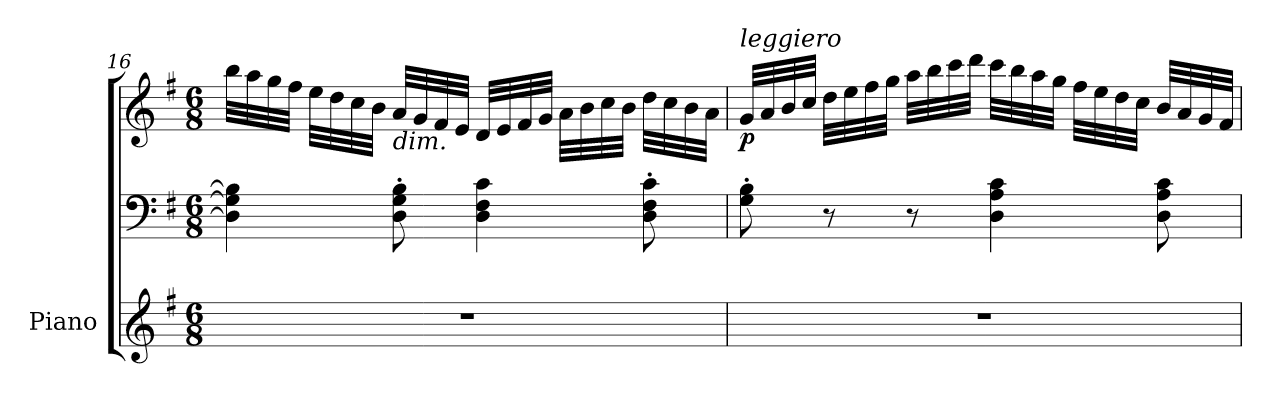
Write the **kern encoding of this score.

**kern	**kern	**kern	**dynam
*part1	*part1	*part1	*part1
*staff3	*staff2	*staff1	*staff1/2/3
*I"Piano	*	*	*
*I'Pno	*	*	*
*clefG2	*clefF4	*clefG2	*
*k[f#]	*k[f#]	*k[f#]	*
*M6/8	*M6/8	*M6/8	*
=16	=16	=16	=16
2.r	4D\] 4G\] 4B\]	32bb\LLL	.
.	.	32aa\	.
.	.	32gg\	.
.	.	32ff#\JJJ	.
.	.	32ee\LLL	.
.	.	32dd\	.
.	.	32cc\	.
.	.	32b\JJJ	.
!	!	!LO:TX:b:i:t=dim.	!
.	8D\' 8G\' 8B\'	32a/LLL	.
.	.	32g/	.
.	.	32f#/	.
.	.	32e/JJJ	.
.	4D\ 4F#\ 4c\	32d/LLL	.
.	.	32e/	.
.	.	32f#/	.
.	.	32g/JJJ	.
.	.	32a\LLL	.
.	.	32b\	.
.	.	32cc\	.
.	.	32b\JJJ	.
.	8D\' 8F#\' 8c\'	32dd\LLL	.
.	.	32cc\	.
.	.	32b\	.
.	.	32a\JJJ	.
!!LO:LB:g=z
=17	=17	=17	=17
!	!	!LO:TX:i:t=leggiero	!
!	!	!	!LO:DY:b
2.r	8G\' 8B\'	32g/LLL	p
.	.	32a/	.
.	.	32b/	.
.	.	32cc/JJJ	.
.	8r	32dd\LLL	.
.	.	32ee\	.
.	.	32ff#\	.
.	.	32gg\JJJ	.
.	8r	32aa\LLL	.
.	.	32bb\	.
.	.	32ccc\	.
.	.	32ddd\JJJ	.
.	4D\ 4A\ 4c\	32ccc\LLL	.
.	.	32bb\	.
.	.	32aa\	.
.	.	32gg\JJJ	.
.	.	32ff#\LLL	.
.	.	32ee\	.
.	.	32dd\	.
.	.	32cc\JJJ	.
.	8D\ 8A\ 8c\	32b/LLL	.
.	.	32a/	.
.	.	32g/	.
.	.	32f#/JJJ	.
=	=	=	=
*-	*-	*-	*-
